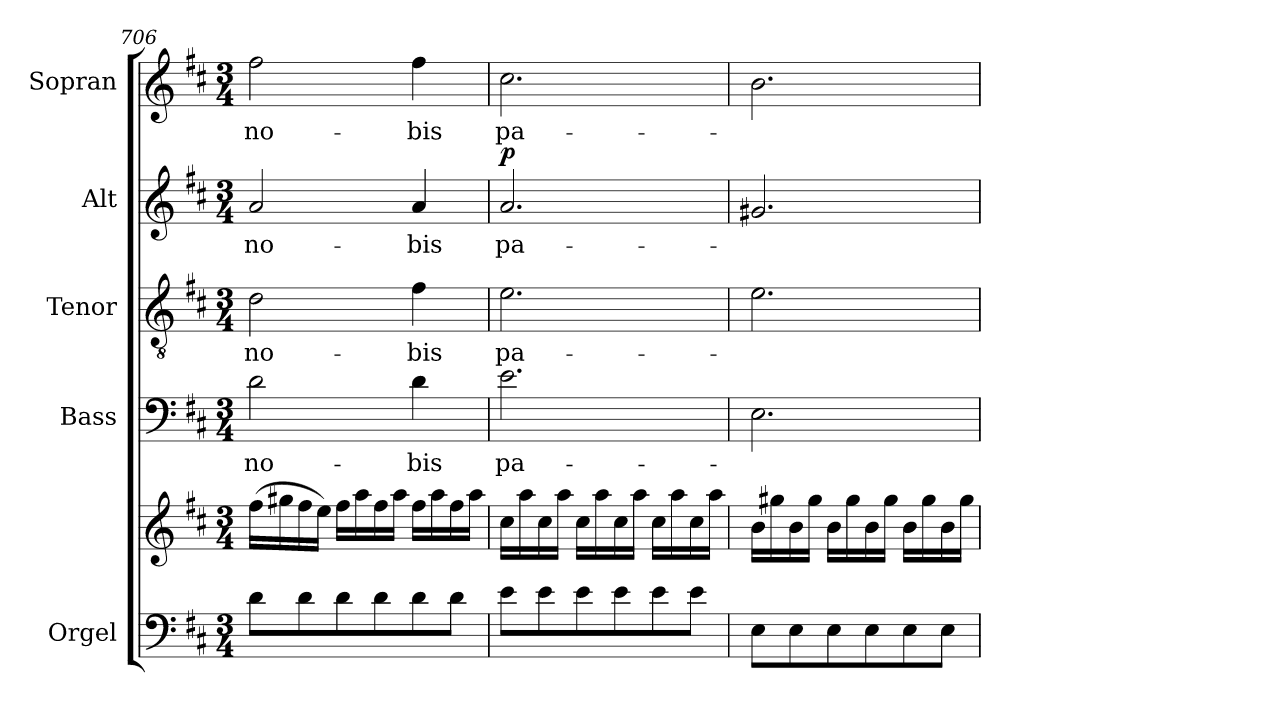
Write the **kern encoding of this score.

**kern	**kern	**kern	**text	**kern	**text	**kern	**text	**dynam	**kern	**text
*part5	*part5	*part4	*part4	*part3	*part3	*part2	*part2	*part2	*part1	*part1
*staff6	*staff5	*staff4	*staff4	*staff3	*staff3	*staff2	*staff2	*staff2	*staff1	*staff1
*I"Orgel	*	*I"Bass	*	*I"Tenor	*	*I"Alt	*	*	*I"Sopran	*
*I'Org.	*	*I'B.	*	*I'T.	*	*I'A.	*	*	*I'S.	*
*clefF4	*clefG2	*clefF4	*	*clefGv2	*	*clefG2	*	*	*clefG2	*
*k[f#c#]	*k[f#c#]	*k[f#c#]	*	*k[f#c#]	*	*k[f#c#]	*	*	*k[f#c#]	*
*D:	*D:	*D:	*	*D:	*	*D:	*	*	*D:	*
*M3/4	*M3/4	*M3/4	*	*M3/4	*	*M3/4	*	*	*M3/4	*
=706	=706	=706	=706	=706	=706	=706	=706	=706	=706	=706
!	!	!	!LO:LY:b	!	!LO:LY:b	!	!LO:LY:b	!	!	!LO:LY:b
8d\L	(>16ff#\LL	2d\	no-	2d\	no-	2a/	no-	.	2ff#\	no-
.	16gg#X\	.	.	.	.	.	.	.	.	.
8d\	16ff#\	.	.	.	.	.	.	.	.	.
.	16ee\JJ)	.	.	.	.	.	.	.	.	.
8d\	16ff#\LL	.	.	.	.	.	.	.	.	.
.	16aa\	.	.	.	.	.	.	.	.	.
8d\	16ff#\	.	.	.	.	.	.	.	.	.
.	16aa\JJ	.	.	.	.	.	.	.	.	.
!	!	!	!LO:LY:b	!	!LO:LY:b	!	!LO:LY:b	!	!	!LO:LY:b
8d\	16ff#\LL	4d\	-bis	4f#\	-bis	4a/	-bis	.	4ff#\	-bis
.	16aa\	.	.	.	.	.	.	.	.	.
8d\J	16ff#\	.	.	.	.	.	.	.	.	.
.	16aa\JJ	.	.	.	.	.	.	.	.	.
!!LO:PB:g=z
=707	=707	=707	=707	=707	=707	=707	=707	=707	=707	=707
!	!	!	!LO:LY:b	!	!LO:LY:b	!	!LO:LY:b	!LO:DY:a	!	!LO:LY:b
8e\L	16cc#\LL	2.e\	pa-	2.e\	pa-	2.a/	pa-	p	2.cc#\	pa-
.	16aa\	.	.	.	.	.	.	.	.	.
8e\	16cc#\	.	.	.	.	.	.	.	.	.
.	16aa\JJ	.	.	.	.	.	.	.	.	.
8e\	16cc#\LL	.	.	.	.	.	.	.	.	.
.	16aa\	.	.	.	.	.	.	.	.	.
8e\	16cc#\	.	.	.	.	.	.	.	.	.
.	16aa\JJ	.	.	.	.	.	.	.	.	.
8e\	16cc#\LL	.	.	.	.	.	.	.	.	.
.	16aa\	.	.	.	.	.	.	.	.	.
8e\J	16cc#\	.	.	.	.	.	.	.	.	.
.	16aa\JJ	.	.	.	.	.	.	.	.	.
=708	=708	=708	=708	=708	=708	=708	=708	=708	=708	=708
8E\L	16b\LL	2.E\	.	2.e\	.	2.g#X/	.	.	2.b\	.
.	16gg#X\	.	.	.	.	.	.	.	.	.
8E\	16b\	.	.	.	.	.	.	.	.	.
.	16gg#\JJ	.	.	.	.	.	.	.	.	.
8E\	16b\LL	.	.	.	.	.	.	.	.	.
.	16gg#\	.	.	.	.	.	.	.	.	.
8E\	16b\	.	.	.	.	.	.	.	.	.
.	16gg#\JJ	.	.	.	.	.	.	.	.	.
8E\	16b\LL	.	.	.	.	.	.	.	.	.
.	16gg#\	.	.	.	.	.	.	.	.	.
8E\J	16b\	.	.	.	.	.	.	.	.	.
.	16gg#\JJ	.	.	.	.	.	.	.	.	.
=	=	=	=	=	=	=	=	=	=	=
*-	*-	*-	*-	*-	*-	*-	*-	*-	*-	*-
